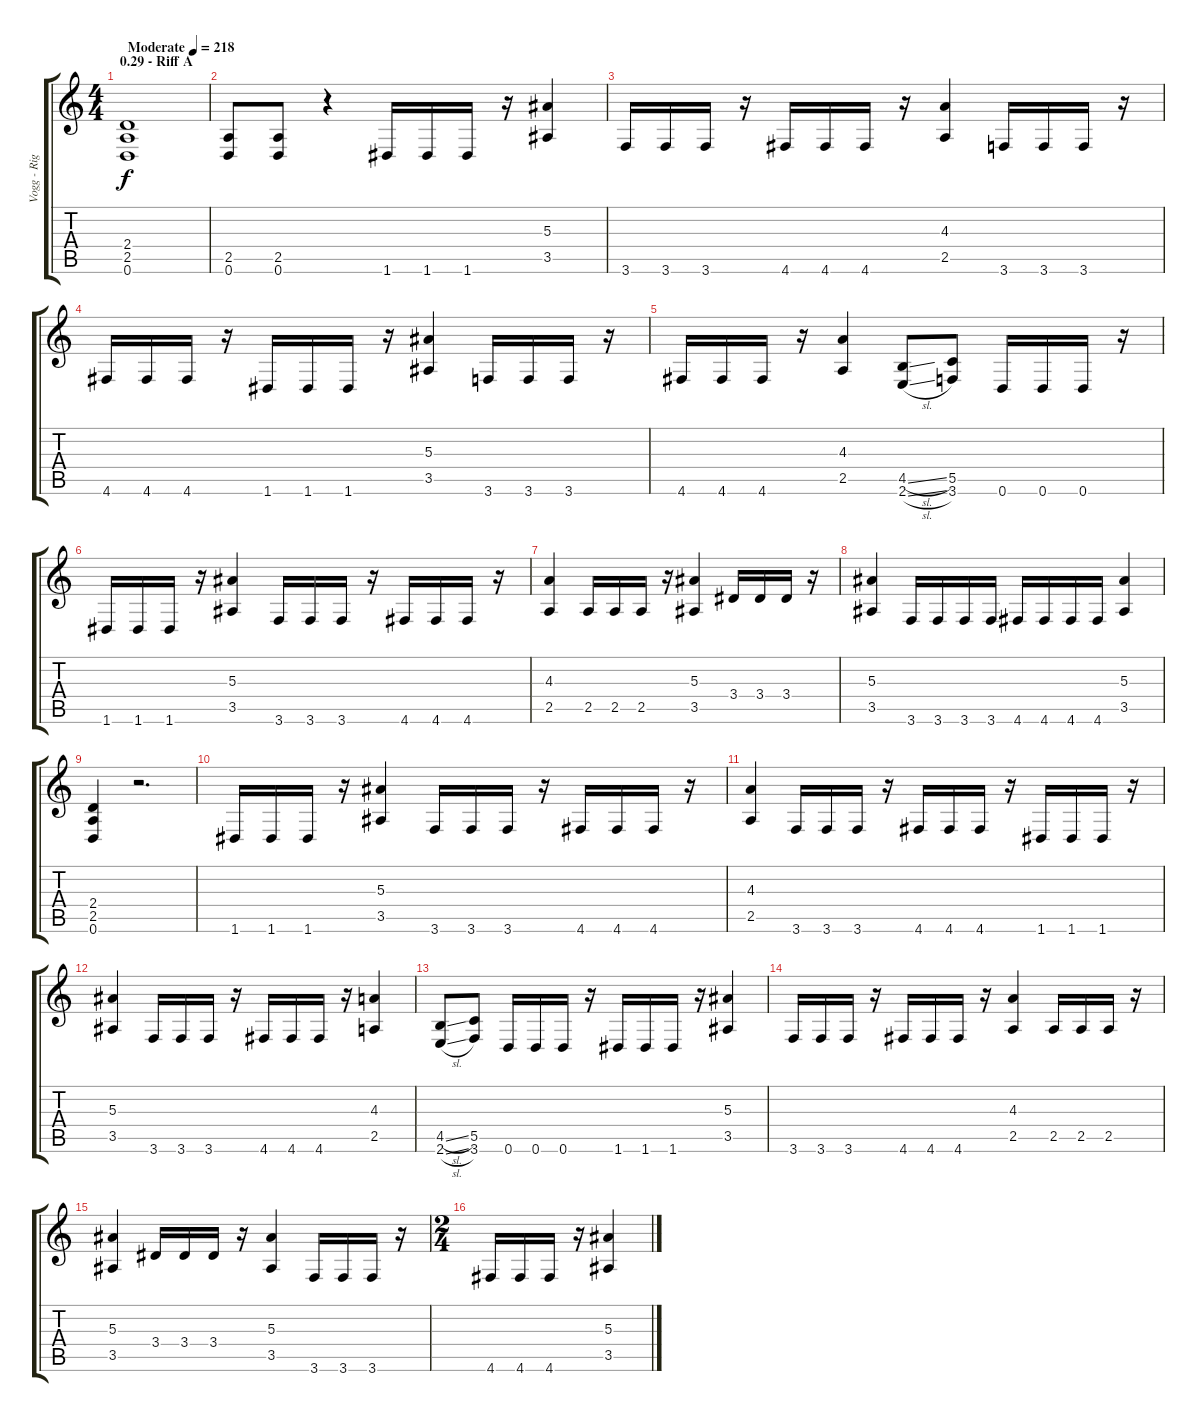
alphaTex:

\track ("Vogg - Right" "Vogg - Rig") {instrument distortionguitar}
\staff {score tabs}
\tuning (D4 A3 F3 C3 G2 D2) {hide}
\ts (4 4)
\section ("" "0.29 - Riff A")
\tempo (218 "Moderate")
\clef g2
\ks c
(2.4 2.5 0.6).1{dy f instrument distortionguitar} |
(2.5 0.6).8 (2.5 0.6).8 r.4 1.6.16 1.6.16 1.6.16 r.16 (5.3 3.5).4 |
3.6.16 3.6.16 3.6.16 r.16 4.6.16 4.6.16 4.6.16 r.16 (4.3 2.5).4 3.6.16 3.6.16 3.6.16 r.16 |
4.6.16 4.6.16 4.6.16 r.16 1.6.16 1.6.16 1.6.16 r.16 (5.3 3.5).4 3.6.16 3.6.16 3.6.16 r.16 |
4.6.16 4.6.16 4.6.16 r.16 (4.3 2.5).4 (4.5{sl} 2.6{sl}).8 (5.5 3.6).8 0.6.16 0.6.16 0.6.16 r.16 |
1.6.16 1.6.16 1.6.16 r.16 (5.3 3.5).4 3.6.16 3.6.16 3.6.16 r.16 4.6.16 4.6.16 4.6.16 r.16 |
(4.3 2.5).4 2.5.16 2.5.16 2.5.16 r.16 (5.3 3.5).4 3.4.16 3.4.16 3.4.16 r.16 |
(5.3 3.5).4 3.6.16 3.6.16 3.6.16 3.6.16 4.6.16 4.6.16 4.6.16 4.6.16 (5.3 3.5).4 |
(2.4 2.5 0.6).4 r.2{d} |
1.6.16 1.6.16 1.6.16 r.16 (5.3 3.5).4 3.6.16 3.6.16 3.6.16 r.16 4.6.16 4.6.16 4.6.16 r.16 |
(4.3 2.5).4 3.6.16 3.6.16 3.6.16 r.16 4.6.16 4.6.16 4.6.16 r.16 1.6.16 1.6.16 1.6.16 r.16 |
(5.3 3.5).4 3.6.16 3.6.16 3.6.16 r.16 4.6.16 4.6.16 4.6.16 r.16 (4.3 2.5).4 |
(4.5{sl} 2.6{sl}).8 (5.5 3.6).8 0.6.16 0.6.16 0.6.16 r.16 1.6.16 1.6.16 1.6.16 r.16 (5.3 3.5).4 |
3.6.16 3.6.16 3.6.16 r.16 4.6.16 4.6.16 4.6.16 r.16 (4.3 2.5).4 2.5.16 2.5.16 2.5.16 r.16 |
(5.3 3.5).4 3.4.16 3.4.16 3.4.16 r.16 (5.3 3.5).4 3.6.16 3.6.16 3.6.16 r.16 |
\ts (2 4)
4.6.16 4.6.16 4.6.16 r.16 (5.3 3.5).4
